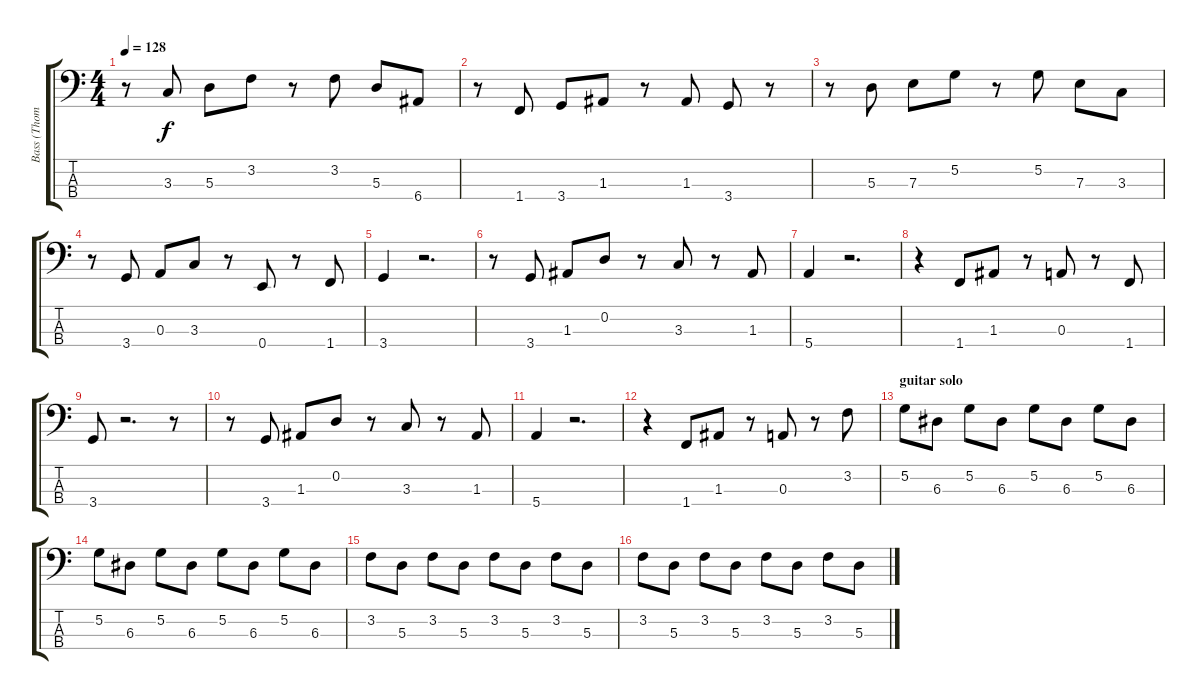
\track ("Bass (Thompson)" "Bass (Thom") {instrument electricbassfinger}
\staff {score tabs}
\tuning (G2 D2 A1 E1) {hide}
\ts (4 4)
\tempo 128
\clef f4
\ks c
r.8{dy f} 3.3.8 5.3.8 3.2.8 r.8 3.2.8 5.3.8 6.4.8 |
r.8 1.4.8 3.4.8 1.3.8 r.8 1.3.8 3.4.8 r.8 |
r.8 5.3.8 7.3.8 5.2.8 r.8 5.2.8 7.3.8 3.3.8 |
r.8 3.4.8 0.3.8 3.3.8 r.8 0.4.8 r.8 1.4.8 |
3.4.4 r.2{d} |
r.8 3.4.8 1.3.8 0.2.8 r.8 3.3.8 r.8 1.3.8 |
5.4.4 r.2{d} |
r.4 1.4.8 1.3.8 r.8 0.3.8 r.8 1.4.8 |
3.4.8 r.2{d} r.8 |
r.8 3.4.8 1.3.8 0.2.8 r.8 3.3.8 r.8 1.3.8 |
5.4.4 r.2{d} |
r.4 1.4.8 1.3.8 r.8 0.3.8 r.8 3.2.8 |
\section ("" "guitar solo")
5.2.8 6.3.8 5.2.8 6.3.8 5.2.8 6.3.8 5.2.8 6.3.8 |
5.2.8 6.3.8 5.2.8 6.3.8 5.2.8 6.3.8 5.2.8 6.3.8 |
3.2.8 5.3.8 3.2.8 5.3.8 3.2.8 5.3.8 3.2.8 5.3.8 |
3.2.8 5.3.8 3.2.8 5.3.8 3.2.8 5.3.8 3.2.8 5.3.8
